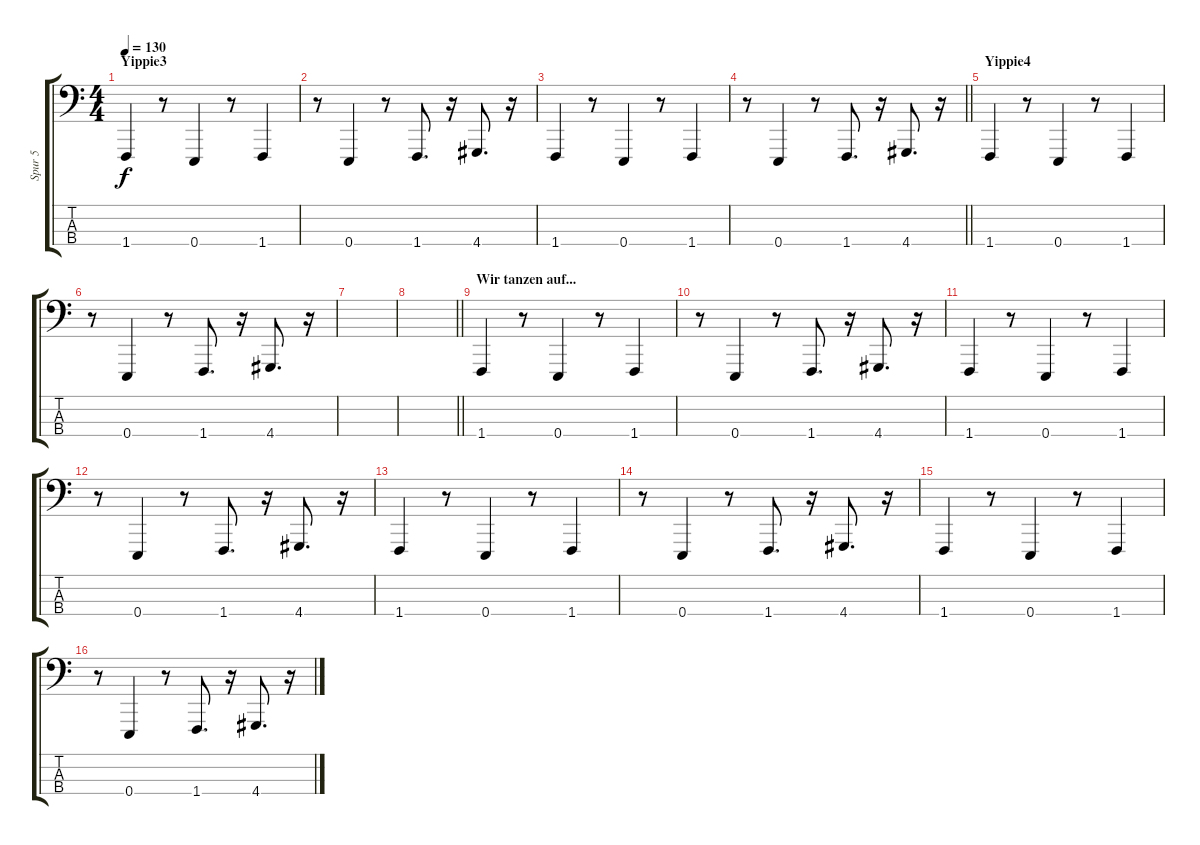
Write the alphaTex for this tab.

\track ("Spur 5" "Spur 5") {instrument lead2sawtooth}
\staff {score tabs}
\tuning (G2 D2 A1 E1) {hide}
\ts (4 4)
\section ("" "Yippie3")
\tempo 130
\clef f4
\ks c
1.4.4{dy f balance 16} r.8 0.4.4 r.8 1.4.4 |
r.8 0.4.4 r.8 1.4.8{d} r.16 4.4.8{d} r.16 |
1.4.4{balance 0} r.8 0.4.4 r.8 1.4.4 |
\barLineRight lightlight
r.8 0.4.4 r.8 1.4.8{d} r.16 4.4.8{d} r.16 |
\section ("" "Yippie4")
1.4.4{balance 16} r.8 0.4.4 r.8 1.4.4 |
r.8 0.4.4 r.8 1.4.8{d} r.16 4.4.8{d} r.16 |
|
\barLineRight lightlight
|
\section ("" "Wir tanzen auf...")
1.4.4{balance 16} r.8 0.4.4 r.8 1.4.4 |
r.8 0.4.4 r.8 1.4.8{d} r.16 4.4.8{d} r.16 |
1.4.4{balance 0} r.8 0.4.4 r.8 1.4.4 |
r.8 0.4.4 r.8 1.4.8{d} r.16 4.4.8{d} r.16 |
1.4.4{balance 16} r.8 0.4.4 r.8 1.4.4 |
r.8 0.4.4 r.8 1.4.8{d} r.16 4.4.8{d} r.16 |
1.4.4{balance 0} r.8 0.4.4 r.8 1.4.4 |
r.8 0.4.4 r.8 1.4.8{d} r.16 4.4.8{d} r.16
